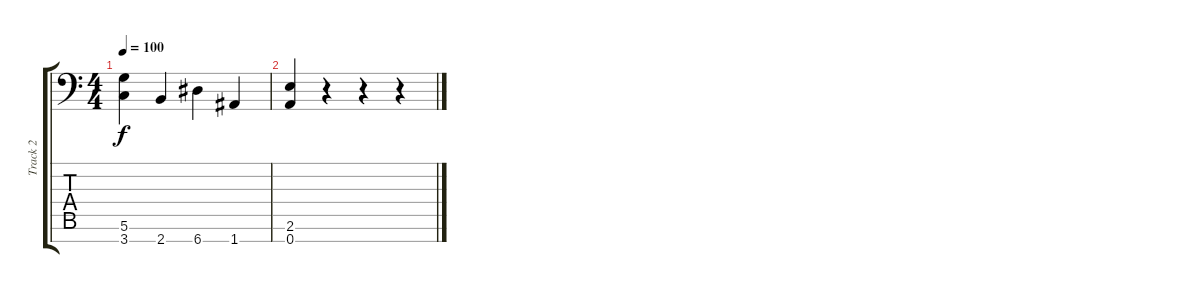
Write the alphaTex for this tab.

\track ("Track 2" "Track 2") {instrument overdrivenguitar}
\staff {score tabs}
\tuning (D4 A3 F3 C3 G2 D2 A1) {hide}
\ts (4 4)
\tempo 100
\clef f4
\ks c
(5.6 3.7).4{dy f} 2.7.4 6.7.4 1.7.4 |
(2.6 0.7).4 r.4 r.4 r.4
